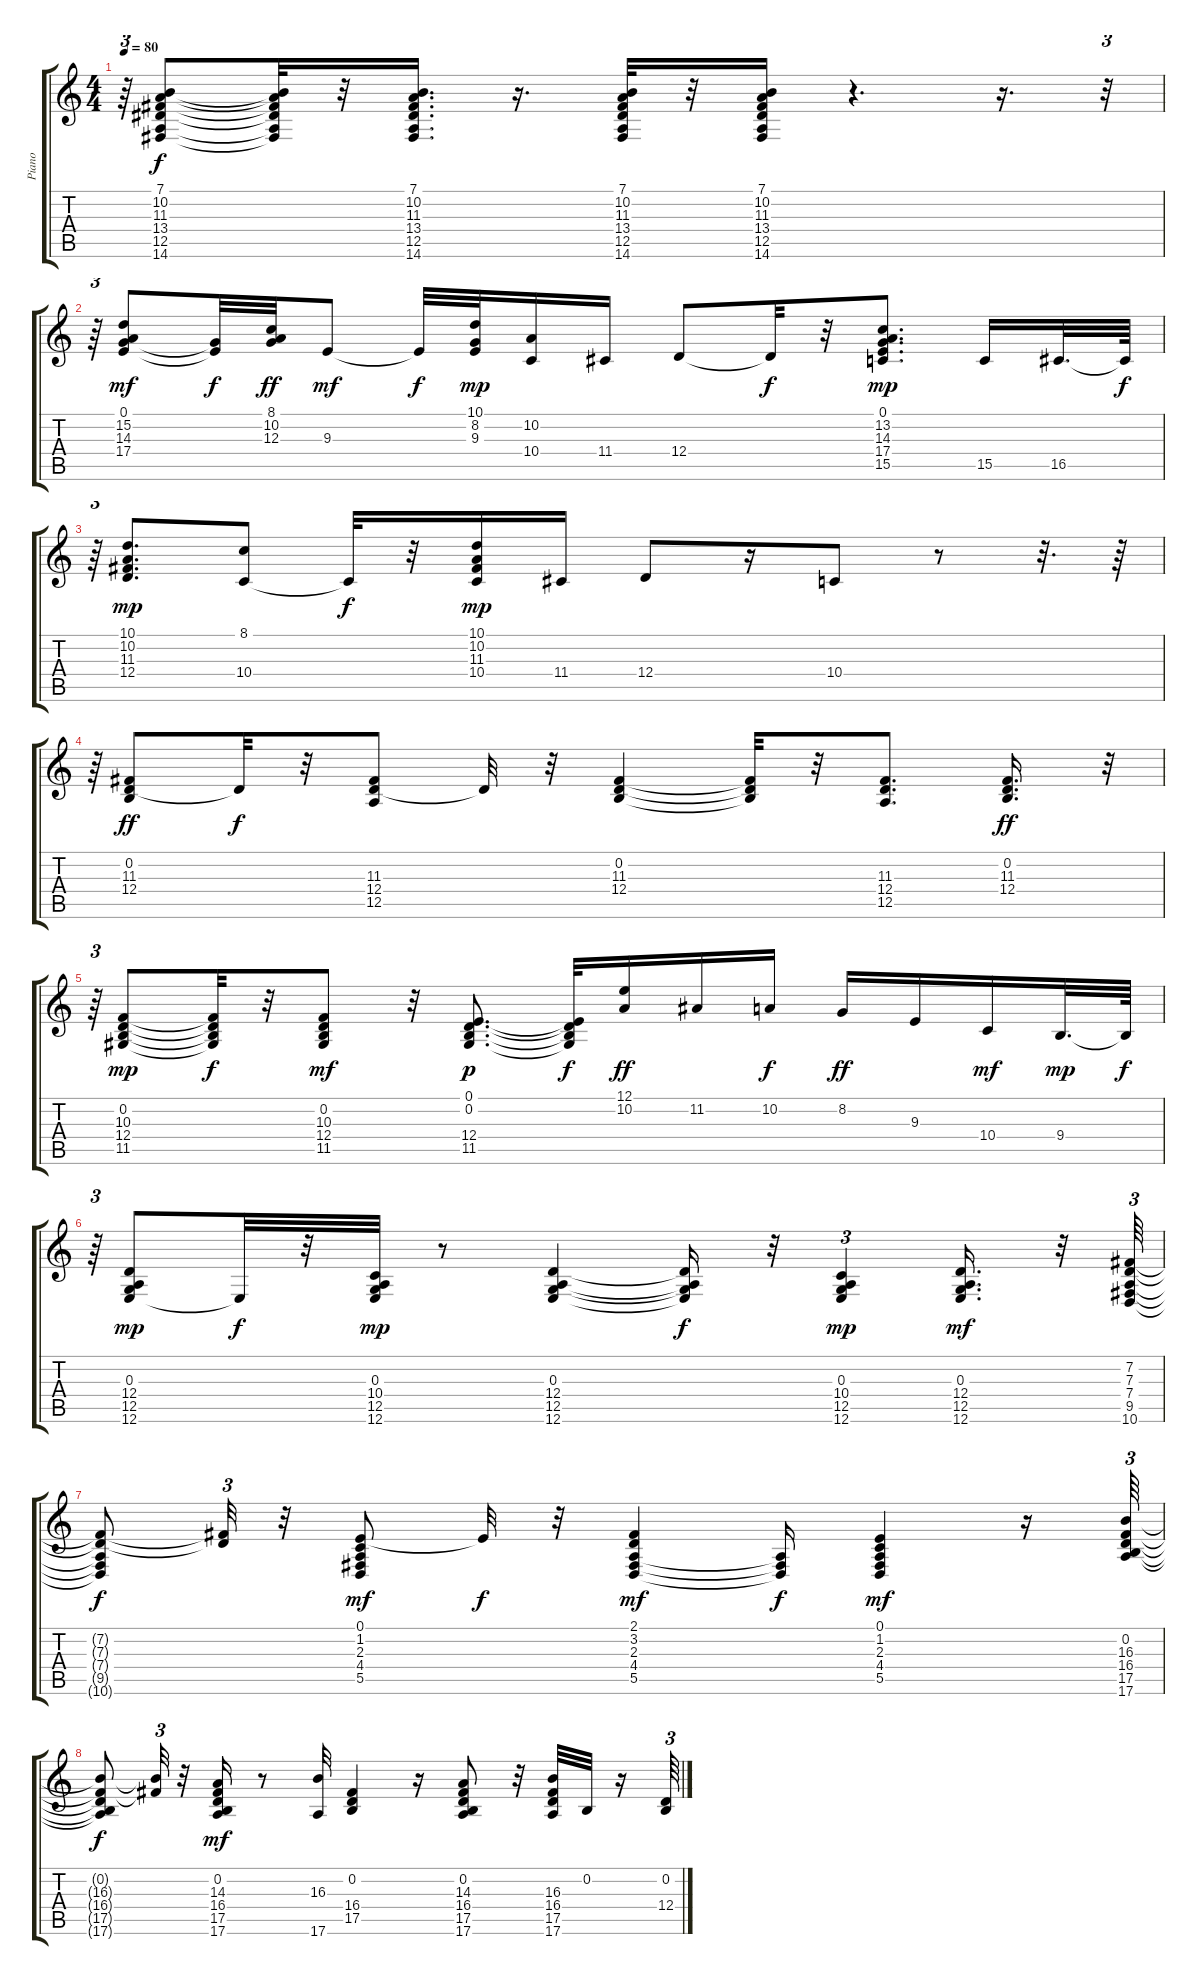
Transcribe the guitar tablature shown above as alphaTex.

\track ("Piano" "Piano") {instrument electricgrandpiano}
\staff {score tabs}
\tuning (E4 B3 G3 D3 A2 E2) {hide}
\ts (4 4)
\tempo 80
\clef g2
\ks c
r.64{tu (3 2) dy f} (7.1 10.2 11.3 13.4 12.5 14.6).8 (7.1{t} 10.2{t} 11.3{t} 13.4{t} 12.5{t} 14.6{t}).32 r.32 (7.1 10.2 11.3 13.4 12.5 14.6).16{d} r.16{d} (7.1 10.2 11.3 13.4 12.5 14.6).32 r.32 (7.1 10.2 11.3 13.4 12.5 14.6).16 r.4{d} r.16{d} r.32{tu (3 2)} |
r.64{tu (3 2)} (0.1 15.2 14.3 17.4).8{dy mf} (0.1{t} 17.4{t}).32{dy f} (8.1 10.2 12.3).32{dy ff} 9.3.8{dy mf} 9.3{t}.32{dy f} (10.1 8.2 9.3).32{dy mp} (10.2 10.4).16 11.4.16 12.4.8 12.4{t}.32{dy f} r.32 (0.1 13.2 14.3 17.4 15.5).8{d dy mp} 15.5.16 16.5.32{d} 16.5{t}.64{dy f} |
r.64{tu (3 2)} (10.1 10.2 11.3 12.4).8{d dy mp} (8.1 10.4).8 10.4{t}.32{dy f} r.32 (10.1 10.2 11.3 10.4).16{dy mp} 11.4.16 12.4.8 r.16 10.4.8 r.8 r.32{d} r.64 |
r.64{tu (3 2)} (0.2 11.3 12.4).8{dy ff} 12.4{t}.32{dy f} r.32 (11.3 12.4 12.5).8 12.4{t}.32 r.32 (0.2 11.3 12.4).4 (0.2{t} 11.3{t} 12.4{t}).32 r.32 (11.3 12.4 12.5).8{d} (0.2 11.3 12.4).16{d dy ff} r.32{tu (3 2)} |
r.64{tu (3 2)} (0.2 10.3 12.4 11.5).8{dy mp} (0.2{t} 10.3{t} 12.4{t} 11.5{t}).32{dy f} r.32 (0.2 10.3 12.4 11.5).8{dy mf} r.32 (0.1 0.2 12.4 11.5).8{d dy p} (0.1{t} 0.2{t} 12.4{t} 11.5{t}).32{dy f} (12.1 10.2).16{dy ff} 11.2.16 10.2.16{dy f} 8.2.16{dy ff} 9.3.16 10.4.16{dy mf} 9.4.32{d dy mp} 9.4{t}.64{dy f} |
r.64{tu (3 2)} (0.3 12.4 12.5 12.6).8{dy mp} 12.6{t}.32{dy f} r.32 (0.3 10.4 12.5 12.6).32{dy mp} r.8 (0.3 12.4 12.5 12.6).4 (0.3{t} 12.4{t} 12.5{t} 12.6{t}).16{dy f} r.32 (0.3 10.4 12.5 12.6).4{tu (3 2) dy mp} (0.3 12.4 12.5 12.6).16{d dy mf} r.32 (7.2 7.3 7.4 9.5 10.6).64{tu (3 2)} |
(7.2{t} 7.3{t} 7.4{t} 9.5{t} 10.6{t}).8{dy f} (7.2{t} 7.3{t}).32{tu (3 2)} r.32 (0.1 1.2 2.3 4.4 5.5).8{dy mf} 0.1{t}.32{dy f} r.32 (2.1 3.2 2.3 4.4 5.5).4{dy mf} (2.3{t} 4.4{t} 5.5{t}).16{dy f} (0.1 1.2 2.3 4.4 5.5).4{dy mf} r.16 (0.2 16.3 16.4 17.5 17.6).64{tu (3 2)} |
(0.2{t} 16.3{t} 16.4{t} 17.5{t} 17.6{t}).8{dy f} (16.3{t} 16.4{t}).32{tu (3 2)} r.32 (0.2 14.3 16.4 17.5 17.6).16{dy mf} r.8 (16.3 17.6).32 (0.2 16.4 17.5).4 r.16 (0.2 14.3 16.4 17.5 17.6).8 r.32 (16.3 16.4 17.5 17.6).32 0.2.32 r.16 (0.2 12.4).64{tu (3 2)}
